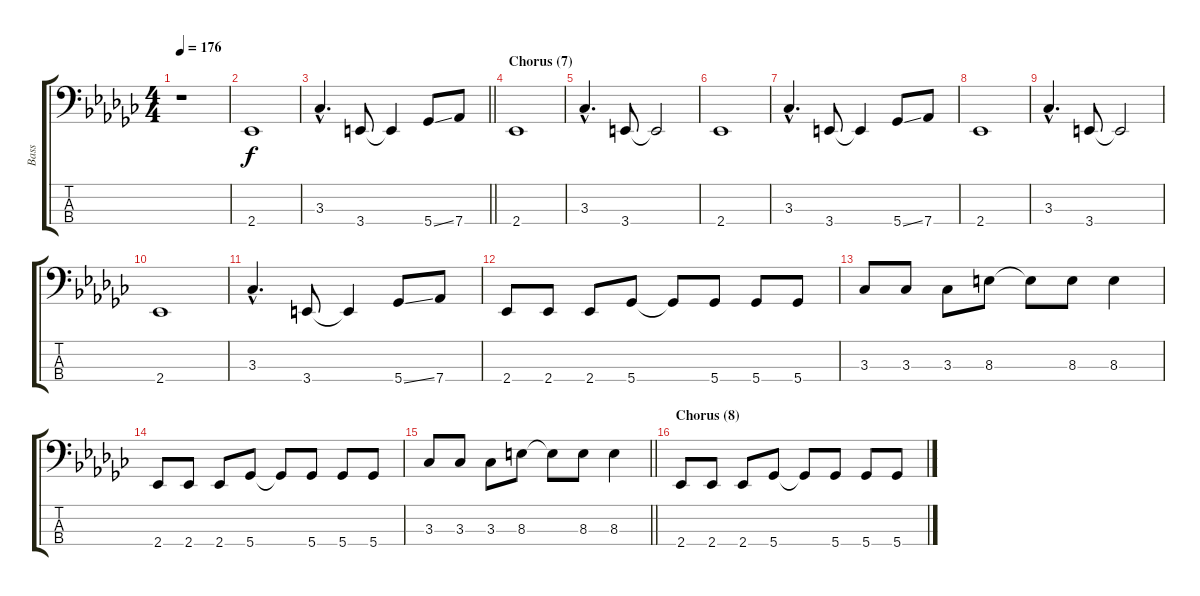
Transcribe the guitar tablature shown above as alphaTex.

\track ("Bass" "Bass") {instrument electricbasspick}
\staff {score tabs}
\tuning (Gb2 Db2 Ab1 Db1) {hide}
\ts (4 4)
\tempo 176
\clef f4
\ks ebminor
r.1{dy f} |
2.4.1 |
\barLineRight lightlight
3.3{hac}.4{d} 3.4.8 3.4{t}.4 5.4{ss}.8 7.4.8 |
\section ("" "Chorus (7)")
2.4.1 |
3.3{hac}.4{d} 3.4.8 3.4{t}.2 |
2.4.1 |
3.3{hac}.4{d} 3.4.8 3.4{t}.4 5.4{ss}.8 7.4.8 |
2.4.1 |
3.3{hac}.4{d} 3.4.8 3.4{t}.2 |
2.4.1 |
3.3{hac}.4{d} 3.4.8 3.4{t}.4 5.4{ss}.8 7.4.8 |
2.4.8 2.4.8 2.4.8 5.4.8 5.4{t}.8 5.4.8 5.4.8 5.4.8 |
3.3.8 3.3.8 3.3.8 8.3.8 8.3{t}.8 8.3.8 8.3.4 |
2.4.8 2.4.8 2.4.8 5.4.8 5.4{t}.8 5.4.8 5.4.8 5.4.8 |
\barLineRight lightlight
3.3.8 3.3.8 3.3.8 8.3.8 8.3{t}.8 8.3.8 8.3.4 |
\section ("" "Chorus (8)")
2.4.8 2.4.8 2.4.8 5.4.8 5.4{t}.8 5.4.8 5.4.8 5.4.8
